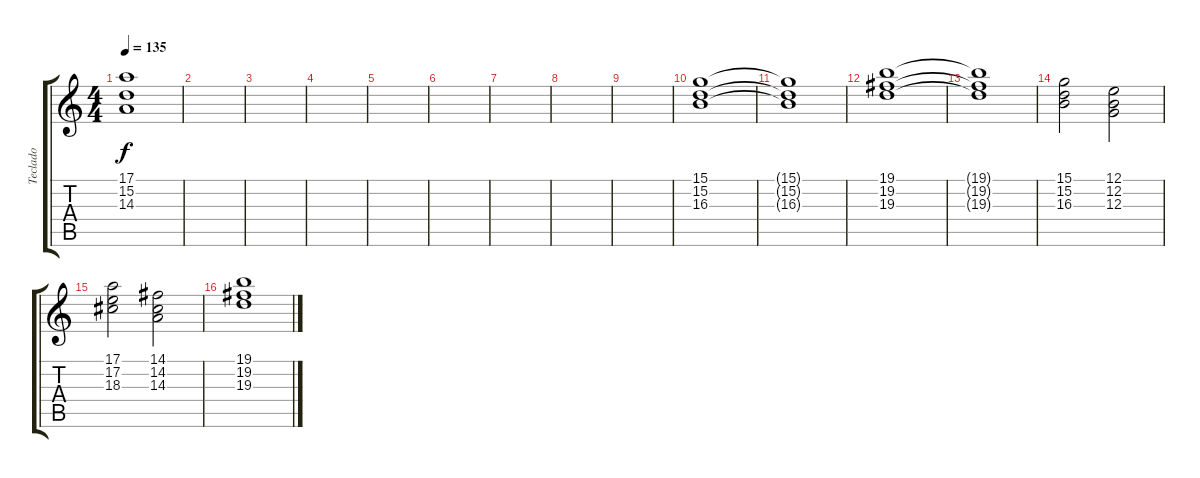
\track ("Teclado" "Teclado") {instrument stringensemble1}
\staff {score tabs}
\tuning (E4 B3 G3 D3 A2 E2) {hide}
\ts (4 4)
\tempo 135
\clef g2
\ks c
(17.1 15.2 14.3).1{dy f} |
|
|
|
|
|
|
|
|
(15.1 15.2 16.3).1 |
(15.1{t} 15.2{t} 16.3{t}).1 |
(19.1 19.2 19.3).1 |
(19.1{t} 19.2{t} 19.3{t}).1 |
(15.1 15.2 16.3).2 (12.1 12.2 12.3).2 |
(17.1 17.2 18.3).2 (14.1 14.2 14.3).2 |
(19.1 19.2 19.3).1
